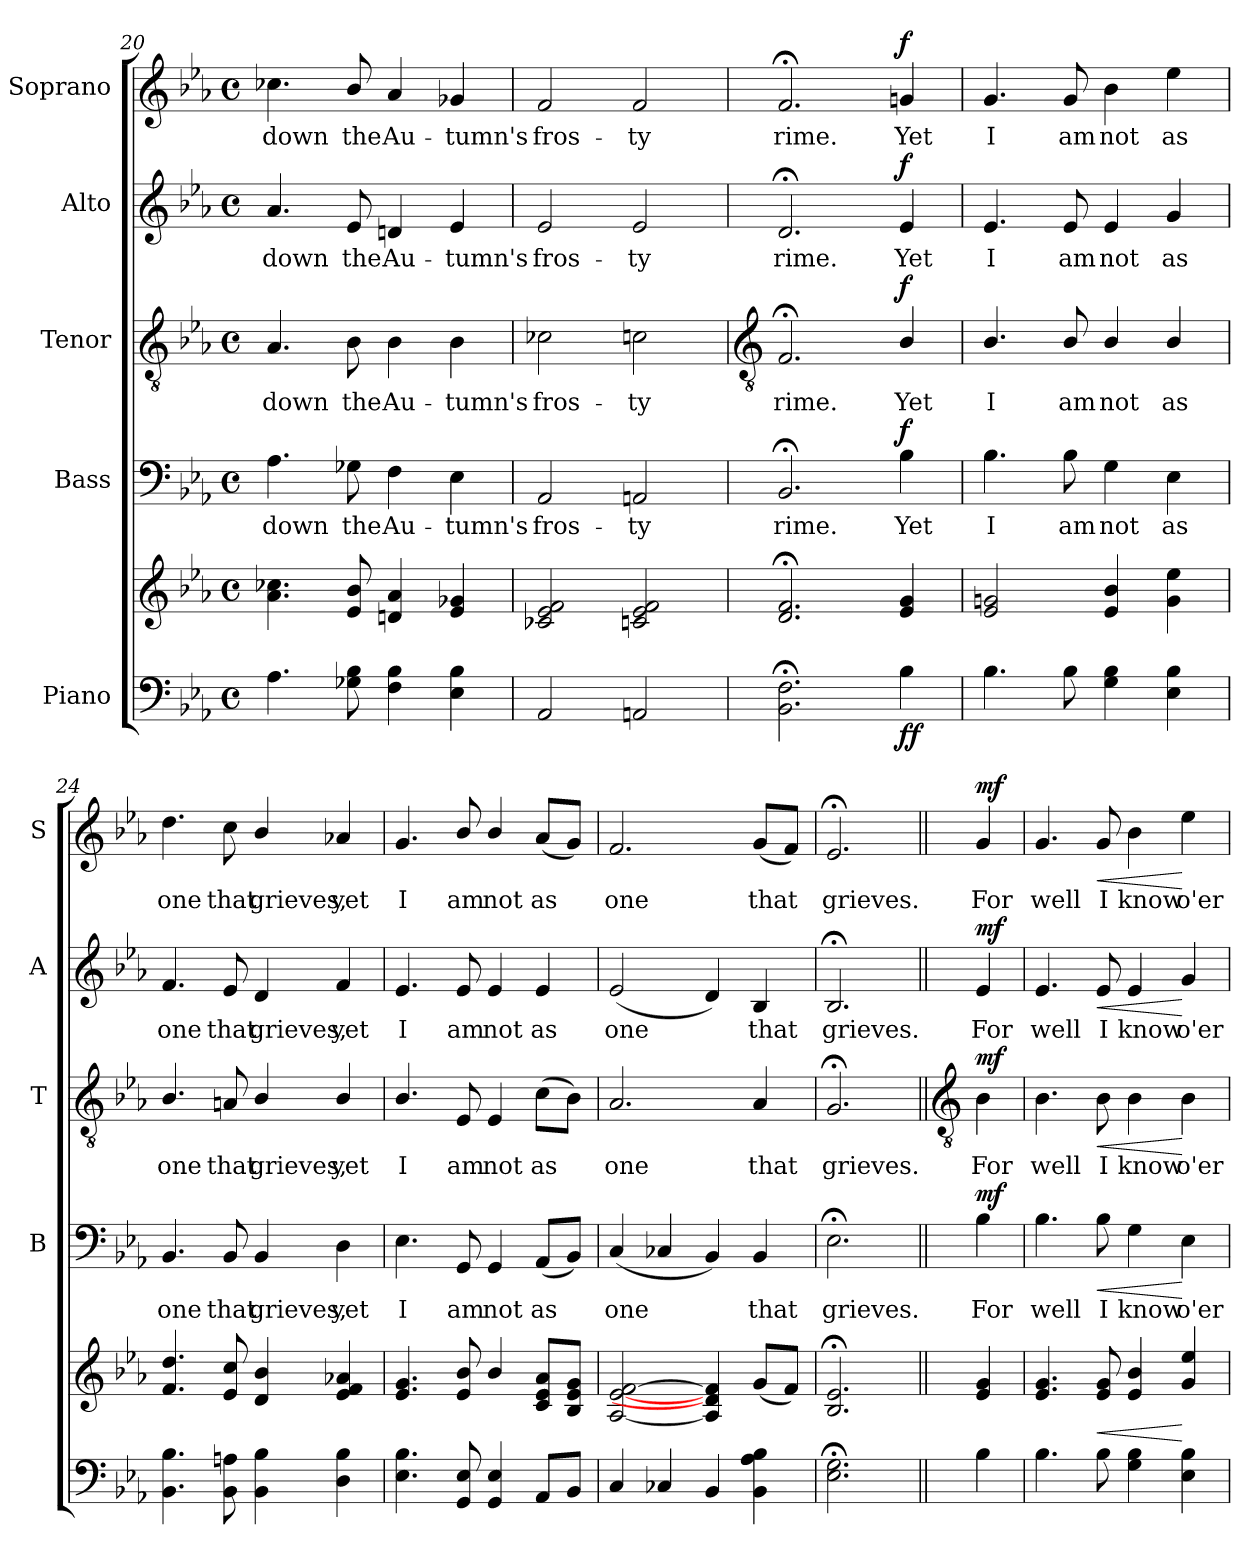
**kern	**kern	**dynam	**kern	**text	**dynam	**kern	**text	**dynam	**kern	**text	**dynam	**kern	**text	**dynam
*part5	*part5	*part5	*part4	*part4	*part4	*part3	*part3	*part3	*part2	*part2	*part2	*part1	*part1	*part1
*staff6	*staff5	*staff5/6	*staff4	*staff4	*staff4	*staff3	*staff3	*staff3	*staff2	*staff2	*staff2	*staff1	*staff1	*staff1
*I"Piano	*	*	*I"Bass	*	*	*I"Tenor	*	*	*I"Alto	*	*	*I"Soprano	*	*
*	*	*	*I'B	*	*	*I'T	*	*	*I'A	*	*	*I'S	*	*
*clefF4	*clefG2	*	*clefF4	*	*	*clefGv2	*	*	*clefG2	*	*	*clefG2	*	*
*k[b-e-a-]	*k[b-e-a-]	*	*k[b-e-a-]	*	*	*k[b-e-a-]	*	*	*k[b-e-a-]	*	*	*k[b-e-a-]	*	*
*E-:	*E-:	*	*E-:	*	*	*E-:	*	*	*E-:	*	*	*E-:	*	*
*M4/4	*M4/4	*	*M4/4	*	*	*M4/4	*	*	*M4/4	*	*	*M4/4	*	*
*met(c)	*met(c)	*	*met(c)	*	*	*met(c)	*	*	*met(c)	*	*	*met(c)	*	*
=20	=20	=20	=20	=20	=20	=20	=20	=20	=20	=20	=20	=20	=20	=20
!	!	!	!	!LO:LY:b	!	!	!LO:LY:b	!	!	!LO:LY:b	!	!	!LO:LY:b	!
4.A-	4.a- 4.cc-X	.	4.A-	down	.	4.A-	down	.	4.a-	down	.	4.cc-X	down	.
!	!	!	!	!LO:LY:b	!	!	!LO:LY:b	!	!	!LO:LY:b	!	!	!LO:LY:b	!
8G-X 8B-	8e-/ 8b-/	.	8G-X	the	.	8B-	the	.	8e-	the	.	8b-/	the	.
!	!	!	!	!LO:LY:b	!	!	!LO:LY:b	!	!	!LO:LY:b	!	!	!LO:LY:b	!
4F 4B-	4dn 4a-	.	4F	Au-	.	4B-	Au-	.	4dn	Au-	.	4a-	Au-	.
!	!	!	!	!LO:LY:b	!	!	!LO:LY:b	!	!	!LO:LY:b	!	!	!LO:LY:b	!
4E- 4B-	4e- 4g-X	.	4E-	-tumn's	.	4B-	-tumn's	.	4e-	-tumn's	.	4g-X	-tumn's	.
=21	=21	=21	=21	=21	=21	=21	=21	=21	=21	=21	=21	=21	=21	=21
!	!	!	!	!LO:LY:b	!	!	!LO:LY:b	!	!	!LO:LY:b	!	!	!LO:LY:b	!
2AA-	2c-X 2e- 2f	.	2AA-	fros-	.	2c-X	fros-	.	2e-	fros-	.	2f	fros-	.
!	!	!	!	!LO:LY:b	!	!	!LO:LY:b	!	!	!LO:LY:b	!	!	!LO:LY:b	!
2AAn	2cn 2e- 2f	.	2AAn	-ty	.	2cn	-ty	.	2e-	-ty	.	2f	-ty	.
!!LO:LB:g=z
=22	=22	=22	=22	=22	=22	=22	=22	=22	=22	=22	=22	=22	=22	=22
*	*	*	*	*	*	*clefGv2	*	*	*	*	*	*	*	*
!	!	!	!	!LO:LY:b	!	!	!LO:LY:b	!	!	!LO:LY:b	!	!	!LO:LY:b	!
2.BB-;< 2.F;<	2.d;< 2.f;<	.	2.BB-;<	rime.	.	2.F;<	rime.	.	2.d;<	rime.	.	2.f;<	rime.	.
!	!	!LO:DY:b=2	!	!LO:LY:b	!	!	!LO:LY:b	!	!	!LO:LY:b	!	!	!LO:LY:b	!
!	!	!LO:DY:n=1:b	!	!	!LO:DY:b	!	!	!LO:DY:b	!	!	!LO:DY:b	!	!	!LO:DY:b
4B-	4e- 4g	f f	4B-	Yet	f	4B-/	Yet	f	4e-	Yet	f	4gn	Yet	f
=23	=23	=23	=23	=23	=23	=23	=23	=23	=23	=23	=23	=23	=23	=23
!	!	!	!	!LO:LY:b	!	!	!LO:LY:b	!	!	!LO:LY:b	!	!	!LO:LY:b	!
4.B-	2e- 2gn	.	4.B-	I	.	4.B-/	I	.	4.e-	I	.	4.g	I	.
!	!	!	!	!LO:LY:b	!	!	!LO:LY:b	!	!	!LO:LY:b	!	!	!LO:LY:b	!
8B-	.	.	8B-	am	.	8B-/	am	.	8e-	am	.	8g	am	.
!	!	!	!	!LO:LY:b	!	!	!LO:LY:b	!	!	!LO:LY:b	!	!	!LO:LY:b	!
4G 4B-	4e- 4b-	.	4G	not	.	4B-/	not	.	4e-	not	.	4b-	not	.
!	!	!	!	!LO:LY:b	!	!	!LO:LY:b	!	!	!LO:LY:b	!	!	!LO:LY:b	!
4E- 4B-	4g 4ee-	.	4E-	as	.	4B-/	as	.	4g	as	.	4ee-	as	.
=24	=24	=24	=24	=24	=24	=24	=24	=24	=24	=24	=24	=24	=24	=24
!	!	!	!	!LO:LY:b	!	!	!LO:LY:b	!	!	!LO:LY:b	!	!	!LO:LY:b	!
4.BB- 4.B-	4.f 4.dd	.	4.BB-	one	.	4.B-/	one	.	4.f	one	.	4.dd	one	.
!	!	!	!	!LO:LY:b	!	!	!LO:LY:b	!	!	!LO:LY:b	!	!	!LO:LY:b	!
8BB- 8An	8e- 8cc	.	8BB-	that	.	8An	that	.	8e-	that	.	8cc	that	.
!	!	!	!	!LO:LY:b	!	!	!LO:LY:b	!	!	!LO:LY:b	!	!	!LO:LY:b	!
4BB- 4B-	4d/ 4b-/	.	4BB-	grieves,	.	4B-/	grieves,	.	4d	grieves,	.	4b-/	grieves,	.
!	!	!	!	!LO:LY:b	!	!	!LO:LY:b	!	!	!LO:LY:b	!	!	!LO:LY:b	!
4D 4B-	4e- 4f 4a-X	.	4D	yet	.	4B-/	yet	.	4f	yet	.	4a-X	yet	.
=25	=25	=25	=25	=25	=25	=25	=25	=25	=25	=25	=25	=25	=25	=25
!	!	!	!	!LO:LY:b	!	!	!LO:LY:b	!	!	!LO:LY:b	!	!	!LO:LY:b	!
4.E- 4.B-	4.e- 4.g	.	4.E-	I	.	4.B-/	I	.	4.e-	I	.	4.g	I	.
!	!	!	!	!LO:LY:b	!	!	!LO:LY:b	!	!	!LO:LY:b	!	!	!LO:LY:b	!
8GG 8E-	8e-/ 8b-/	.	8GG	am	.	8E-	am	.	8e-	am	.	8b-/	am	.
!	!	!	!	!LO:LY:b	!	!	!LO:LY:b	!	!	!LO:LY:b	!	!	!LO:LY:b	!
4GG 4E-	4b-/	.	4GG	not	.	4E-	not	.	4e-	not	.	4b-/	not	.
!	!	!	!	!LO:LY:b	!	!	!LO:LY:b	!	!	!LO:LY:b	!	!	!LO:LY:b	!
8AA-L	8c 8e- 8a-L	.	(<8AA-L	as	.	(>8cL	as	.	4e-	as	.	(<8a-L	as	.
8BB-J	8B- 8e- 8gJ	.	8BB-J)	.	.	8B-J)	.	.	.	.	.	8gJ)	.	.
=26	=26	=26	=26	=26	=26	=26	=26	=26	=26	=26	=26	=26	=26	=26
!	!	!	!	!LO:LY:b	!	!	!LO:LY:b	!	!	!LO:LY:b	!	!	!LO:LY:b	!
4C	[2A- [2e- [2f	.	(<4C	one	.	2.A-	one	.	(<2e-	one	.	2.f	one	.
4C-X	.	.	4C-X	.	.	.	.	.	.	.	.	.	.	.
4BB-	4A-] 4d] 4f]	.	4BB-)	.	.	.	.	.	4d)	.	.	.	.	.
!	!	!	!	!LO:LY:b	!	!	!LO:LY:b	!	!	!LO:LY:b	!	!	!LO:LY:b	!
4BB- 4A- 4B-	(<8gL	.	4BB-	that	.	4A-	that	.	4B-	that	.	(<8gL	that	.
.	8fJ)	.	.	.	.	.	.	.	.	.	.	8fJ)	.	.
=27	=27	=27	=27	=27	=27	=27	=27	=27	=27	=27	=27	=27	=27	=27
!	!	!	!	!LO:LY:b	!	!	!LO:LY:b	!	!	!LO:LY:b	!	!	!LO:LY:b	!
2.E-;< 2.G;<	2.B-;< 2.e-;<	.	2.E-;<	grieves.	.	2.G;<	grieves.	.	2.B-;<	grieves.	.	2.e-;<	grieves.	.
!!LO:LB:g=z
=28||	=28||	=28||	=28||	=28||	=28||	=28||	=28||	=28||	=28||	=28||	=28||	=28||	=28||	=28||
*	*	*	*	*	*	*clefGv2	*	*	*	*	*	*	*	*
*	*^	*	*	*	*	*	*	*	*	*	*	*	*	*
!	!	!	!LO:DY:b=2	!	!LO:LY:b	!	!	!LO:LY:b	!	!	!LO:LY:b	!	!	!LO:LY:b	!
!	!	!	!LO:DY:n=1:b	!	!	!LO:DY:b	!	!	!LO:DY:b	!	!	!LO:DY:b	!	!	!LO:DY:b
4B-	4e- 4g	4ryy	mf mf	4B-	For	mf	4B-	For	mf	4e-	For	mf	4g	For	mf
=29	=29	=29	=29	=29	=29	=29	=29	=29	=29	=29	=29	=29	=29	=29	=29
!	!	!	!	!	!LO:LY:b	!	!	!LO:LY:b	!	!	!LO:LY:b	!	!	!LO:LY:b	!
4.B-	4.e- 4.g	1ryy	.	4.B-	well	.	4.B-	well	.	4.e-	well	.	4.g	well	.
!	!	!	!LO:HP:b	!	!LO:LY:b	!LO:HP:b	!	!LO:LY:b	!LO:HP:b	!	!LO:LY:b	!LO:HP:b	!	!LO:LY:b	!LO:HP:b
8B-	8e- 8g	.	<	8B-	I	<	8B-	I	<	8e-	I	<	8g	I	<
!	!	!	!	!	!LO:LY:b	!	!	!LO:LY:b	!	!	!LO:LY:b	!	!	!LO:LY:b	!
4G 4B-	4e- 4b-	.	.	4G	know	.	4B-	know	.	4e-	know	.	4b-	know	.
!	!	!	!	!	!LO:LY:b	!	!	!LO:LY:b	!	!	!LO:LY:b	!	!	!LO:LY:b	!
4E- 4B-	4g 4ee-	.	[	4E-	o'er	[	4B-	o'er	[	4g	o'er	[	4ee-	o'er	[
*	*v	*v	*	*	*	*	*	*	*	*	*	*	*	*	*
=	=	=	=	=	=	=	=	=	=	=	=	=	=	=
*-	*-	*-	*-	*-	*-	*-	*-	*-	*-	*-	*-	*-	*-	*-
